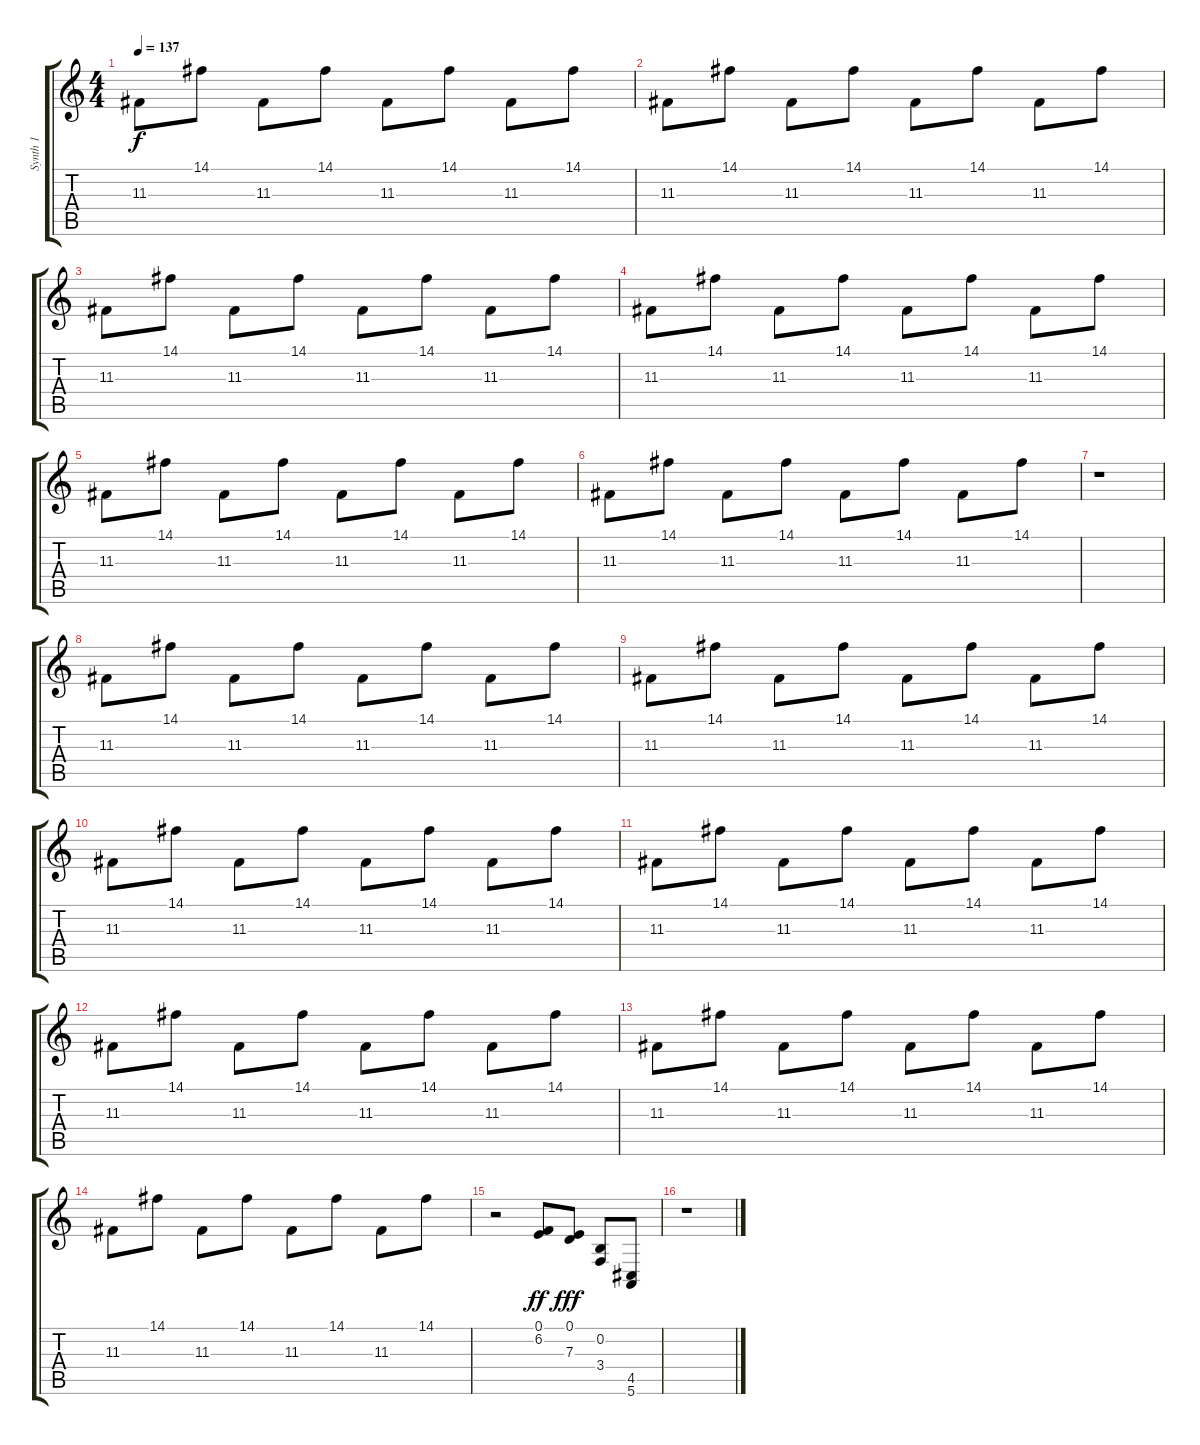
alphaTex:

\track ("Synth 1 " "Synth 1 ") {instrument lead1square}
\staff {score tabs}
\tuning (E4 B3 G3 D3 A2 E2) {hide}
\ts (4 4)
\tempo 137
\clef g2
\ks c
11.3.8{dy f} 14.1.8 11.3.8 14.1.8 11.3.8 14.1.8 11.3.8 14.1.8 |
11.3.8 14.1.8 11.3.8 14.1.8 11.3.8 14.1.8 11.3.8 14.1.8 |
11.3.8 14.1.8 11.3.8 14.1.8 11.3.8 14.1.8 11.3.8 14.1.8 |
11.3.8 14.1.8 11.3.8 14.1.8 11.3.8 14.1.8 11.3.8 14.1.8 |
11.3.8 14.1.8 11.3.8 14.1.8 11.3.8 14.1.8 11.3.8 14.1.8 |
11.3.8 14.1.8 11.3.8 14.1.8 11.3.8 14.1.8 11.3.8 14.1.8 |
r.1 |
11.3.8 14.1.8 11.3.8 14.1.8 11.3.8 14.1.8 11.3.8 14.1.8 |
11.3.8 14.1.8 11.3.8 14.1.8 11.3.8 14.1.8 11.3.8 14.1.8 |
11.3.8 14.1.8 11.3.8 14.1.8 11.3.8 14.1.8 11.3.8 14.1.8 |
11.3.8 14.1.8 11.3.8 14.1.8 11.3.8 14.1.8 11.3.8 14.1.8 |
11.3.8 14.1.8 11.3.8 14.1.8 11.3.8 14.1.8 11.3.8 14.1.8 |
11.3.8 14.1.8 11.3.8 14.1.8 11.3.8 14.1.8 11.3.8 14.1.8 |
11.3.8 14.1.8 11.3.8 14.1.8 11.3.8 14.1.8 11.3.8 14.1.8 |
r.2{instrument melodictom} (0.1 6.2).8{dy ff} (0.1 7.3).8{dy fff} (0.2 3.4).8 (4.5 5.6).8 |
r.1
